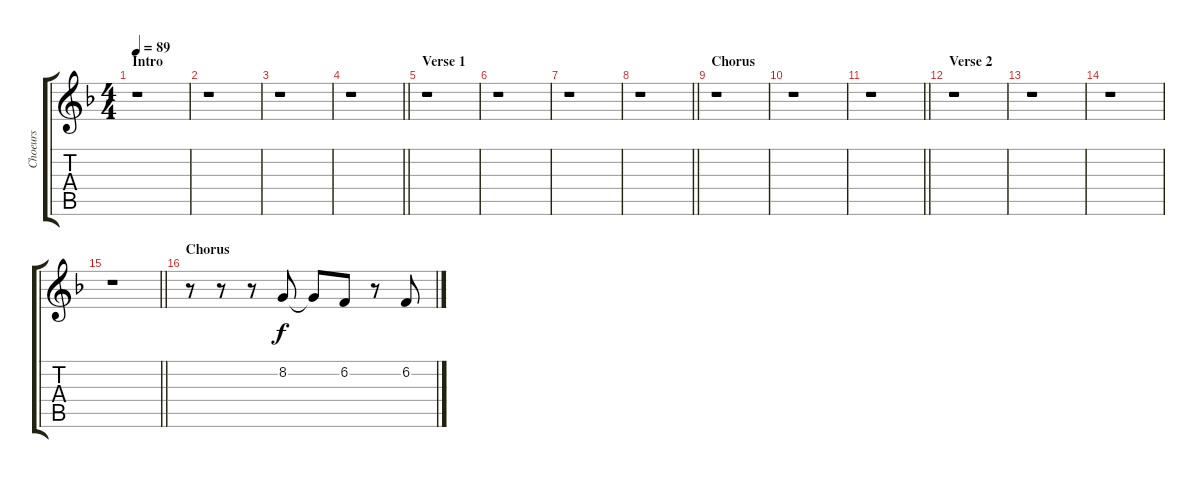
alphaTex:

\track ("Choeurs" "Choeurs") {instrument lead6voice}
\staff {score tabs}
\tuning (E4 B3 G3 D3 A2 E2) {hide}
\ts (4 4)
\section ("" "Intro")
\tempo 89
\clef g2
\ks f
r.1{dy f instrument lead6voice} |
r.1 |
r.1 |
\barLineRight lightlight
r.1 |
\section ("" "Verse 1")
r.1 |
r.1 |
r.1 |
\barLineRight lightlight
r.1 |
\section ("" "Chorus")
r.1 |
r.1 |
\barLineRight lightlight
r.1 |
\section ("" "Verse 2")
r.1 |
r.1 |
r.1 |
\barLineRight lightlight
r.1 |
\section ("" "Chorus")
r.8 r.8 r.8 8.2.8 8.2{t}.8 6.2.8 r.8 6.2{ss}.8
